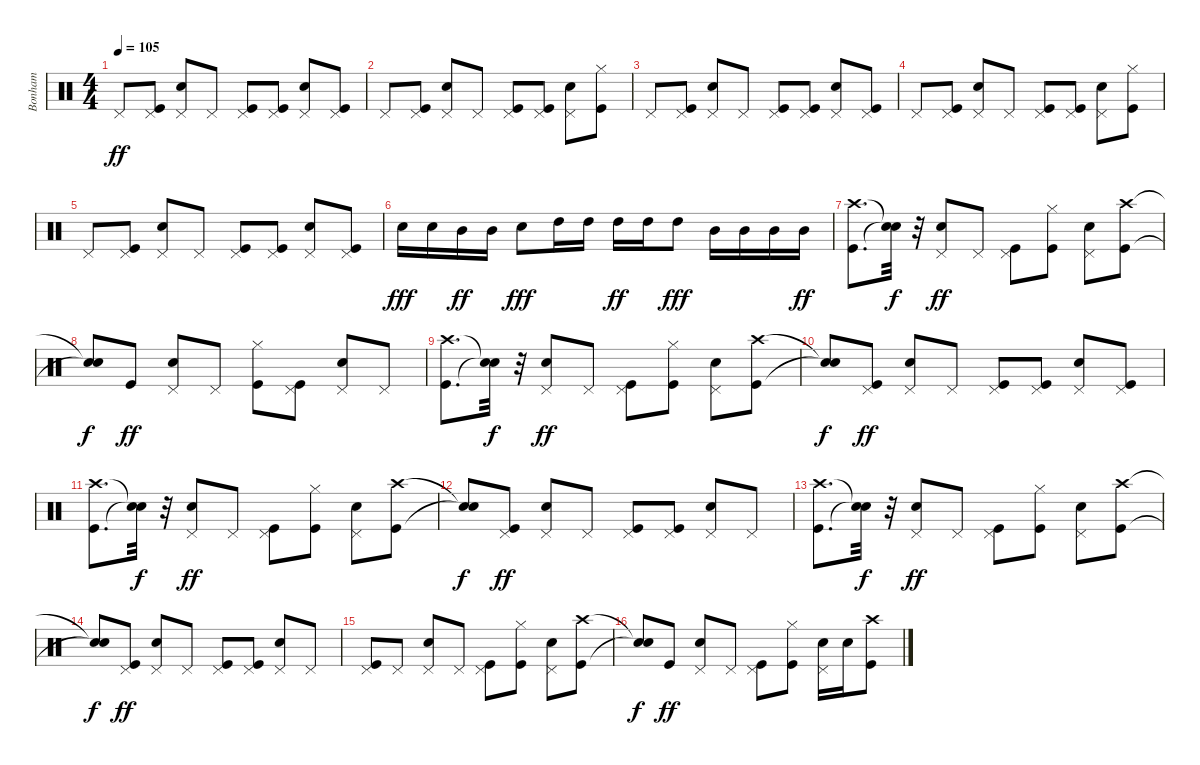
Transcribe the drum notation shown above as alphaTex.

\track ("Bonham" "Bonham") {instrument percussion}
\staff {score}
\articulation defaults
\ts (4 4)
\tempo 105
\clef neutral
\ks c "Pedal Hi-Hat (hit)".8{dy ff}
("Kick (hit)" "Pedal Hi-Hat (hit)").8 ("Snare (hit) 2" "Pedal Hi-Hat (hit)").8 "Pedal Hi-Hat (hit)".8 ("Kick (hit)" "Pedal Hi-Hat (hit)").8 ("Kick (hit)" "Pedal Hi-Hat (hit)").8 ("Snare (hit) 2" "Pedal Hi-Hat (hit)").8 ("Kick (hit)" "Pedal Hi-Hat (hit)").8 |
"Pedal Hi-Hat (hit)".8 ("Kick (hit)" "Pedal Hi-Hat (hit)").8 ("Snare (hit) 2" "Pedal Hi-Hat (hit)").8 "Pedal Hi-Hat (hit)".8 ("Kick (hit)" "Pedal Hi-Hat (hit)").8 ("Kick (hit)" "Pedal Hi-Hat (hit)").8 ("Snare (hit) 2" "Pedal Hi-Hat (hit)").8 ("Kick (hit)" "Hi-Hat (closed)").8 |
"Pedal Hi-Hat (hit)".8 ("Kick (hit)" "Pedal Hi-Hat (hit)").8 ("Snare (hit) 2" "Pedal Hi-Hat (hit)").8 "Pedal Hi-Hat (hit)".8 ("Kick (hit)" "Pedal Hi-Hat (hit)").8 ("Kick (hit)" "Pedal Hi-Hat (hit)").8 ("Snare (hit) 2" "Pedal Hi-Hat (hit)").8 ("Kick (hit)" "Pedal Hi-Hat (hit)").8 |
"Pedal Hi-Hat (hit)".8 ("Kick (hit)" "Pedal Hi-Hat (hit)").8 ("Snare (hit) 2" "Pedal Hi-Hat (hit)").8 "Pedal Hi-Hat (hit)".8 ("Kick (hit)" "Pedal Hi-Hat (hit)").8 ("Kick (hit)" "Pedal Hi-Hat (hit)").8 ("Snare (hit) 2" "Pedal Hi-Hat (hit)").8 ("Kick (hit)" "Hi-Hat (closed)").8 |
"Pedal Hi-Hat (hit)".8 ("Kick (hit)" "Pedal Hi-Hat (hit)").8 ("Snare (hit) 2" "Pedal Hi-Hat (hit)").8 "Pedal Hi-Hat (hit)".8 ("Kick (hit)" "Pedal Hi-Hat (hit)").8 ("Kick (hit)" "Pedal Hi-Hat (hit)").8 ("Snare (hit) 2" "Pedal Hi-Hat (hit)").8 ("Kick (hit)" "Pedal Hi-Hat (hit)").8 |
"Snare (hit) 2".16{dy fff} "Snare (hit) 2".16 "Mid Tom (hit)".16{dy ff} "Mid Tom (hit)".16 "Snare (hit) 2".8{dy fff} "High Tom (hit)".16 "High Tom (hit)".16 "High Tom (hit)".16{dy ff} "High Tom (hit)".16 "High Tom (hit)".8{dy fff} "Mid Tom (hit)".16 "Mid Tom (hit)".16 "Mid Tom (hit)".16 "Mid Tom (hit)".16{dy ff} |
("Kick (hit)" "Crash high (hit)").8{d} ("Snare (hit)"{t} "Snare (hit)"{t}).32{dy f} r.32 ("Snare (hit) 2" "Pedal Hi-Hat (hit)").8{dy ff} "Pedal Hi-Hat (hit)".8 ("Kick (hit)" "Pedal Hi-Hat (hit)").8 ("Kick (hit)" "Hi-Hat (closed)").8 ("Snare (hit) 2" "Pedal Hi-Hat (hit)").8 ("Kick (hit)" "Crash high (hit)").8 |
("Snare (hit)"{t} "Snare (hit)"{t}).8{dy f} "Kick (hit)".8{dy ff} ("Snare (hit) 2" "Pedal Hi-Hat (hit)").8 "Pedal Hi-Hat (hit)".8 ("Kick (hit)" "Hi-Hat (closed)").8 ("Kick (hit)" "Pedal Hi-Hat (hit)").8 ("Snare (hit) 2" "Pedal Hi-Hat (hit)").8 "Pedal Hi-Hat (hit)".8 |
("Kick (hit)" "Crash high (hit)").8{d} ("Snare (hit)"{t} "Snare (hit)"{t}).32{dy f} r.32 ("Snare (hit) 2" "Pedal Hi-Hat (hit)").8{dy ff} "Pedal Hi-Hat (hit)".8 ("Kick (hit)" "Pedal Hi-Hat (hit)").8 ("Kick (hit)" "Hi-Hat (closed)").8 ("Snare (hit) 2" "Pedal Hi-Hat (hit)").8 ("Kick (hit)" "Crash high (hit)").8 |
("Snare (hit)"{t} "Snare (hit)"{t}).8{dy f} ("Kick (hit)" "Pedal Hi-Hat (hit)").8{dy ff} ("Snare (hit) 2" "Pedal Hi-Hat (hit)").8 "Pedal Hi-Hat (hit)".8 ("Kick (hit)" "Pedal Hi-Hat (hit)").8 ("Kick (hit)" "Pedal Hi-Hat (hit)").8 ("Snare (hit) 2" "Pedal Hi-Hat (hit)").8 ("Kick (hit)" "Pedal Hi-Hat (hit)").8 |
("Kick (hit)" "Crash high (hit)").8{d} ("Snare (hit)"{t} "Snare (hit)"{t}).32{dy f} r.32 ("Snare (hit) 2" "Pedal Hi-Hat (hit)").8{dy ff} "Pedal Hi-Hat (hit)".8 ("Kick (hit)" "Pedal Hi-Hat (hit)").8 ("Kick (hit)" "Hi-Hat (closed)").8 ("Snare (hit) 2" "Pedal Hi-Hat (hit)").8 ("Kick (hit)" "Crash high (hit)").8 |
("Snare (hit)"{t} "Snare (hit)"{t}).8{dy f} ("Kick (hit)" "Pedal Hi-Hat (hit)").8{dy ff} ("Snare (hit) 2" "Pedal Hi-Hat (hit)").8 "Pedal Hi-Hat (hit)".8 ("Kick (hit)" "Pedal Hi-Hat (hit)").8 ("Kick (hit)" "Pedal Hi-Hat (hit)").8 ("Snare (hit) 2" "Pedal Hi-Hat (hit)").8 "Pedal Hi-Hat (hit)".8 |
("Kick (hit)" "Crash high (hit)").8{d} ("Snare (hit)"{t} "Snare (hit)"{t}).32{dy f} r.32 ("Snare (hit) 2" "Pedal Hi-Hat (hit)").8{dy ff} "Pedal Hi-Hat (hit)".8 ("Kick (hit)" "Pedal Hi-Hat (hit)").8 ("Kick (hit)" "Hi-Hat (closed)").8 ("Snare (hit) 2" "Pedal Hi-Hat (hit)").8 ("Kick (hit)" "Crash high (hit)").8 |
("Snare (hit)"{t} "Snare (hit)"{t}).8{dy f} ("Kick (hit)" "Pedal Hi-Hat (hit)").8{dy ff} ("Snare (hit) 2" "Pedal Hi-Hat (hit)").8 "Pedal Hi-Hat (hit)".8 ("Kick (hit)" "Pedal Hi-Hat (hit)").8 ("Kick (hit)" "Pedal Hi-Hat (hit)").8 ("Snare (hit) 2" "Pedal Hi-Hat (hit)").8 "Pedal Hi-Hat (hit)".8 |
("Kick (hit)" "Pedal Hi-Hat (hit)").8 "Pedal Hi-Hat (hit)".8 ("Snare (hit) 2" "Pedal Hi-Hat (hit)").8 "Pedal Hi-Hat (hit)".8 ("Kick (hit)" "Pedal Hi-Hat (hit)").8 ("Kick (hit)" "Hi-Hat (closed)").8 ("Snare (hit) 2" "Pedal Hi-Hat (hit)").8 ("Kick (hit)" "Crash high (hit)").8 |
("Snare (hit)"{t} "Snare (hit)"{t}).8{dy f} "Kick (hit)".8{dy ff} ("Snare (hit) 2" "Pedal Hi-Hat (hit)").8 "Pedal Hi-Hat (hit)".8 ("Kick (hit)" "Pedal Hi-Hat (hit)").8 ("Kick (hit)" "Hi-Hat (closed)").8 ("Snare (hit) 2" "Pedal Hi-Hat (hit)").16 "Snare (hit) 2".16 ("Kick (hit)" "Crash high (hit)").8
